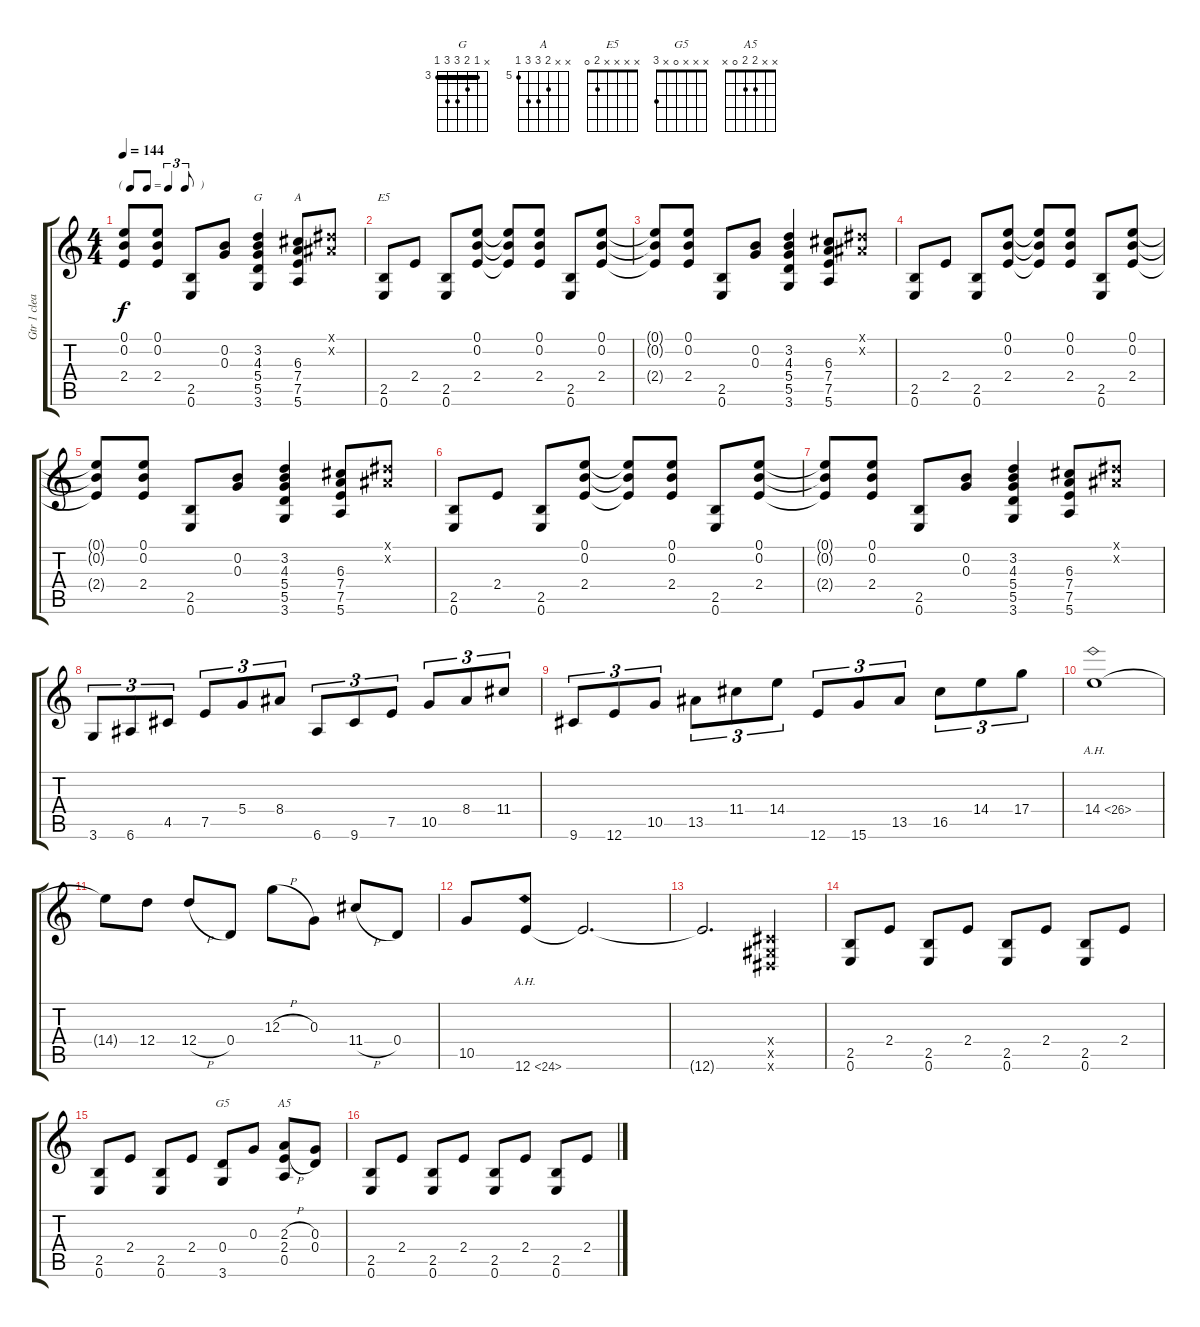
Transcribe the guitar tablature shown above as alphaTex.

\track ("Gtr 1 clean" "Gtr 1 clea") {instrument electricguitarclean}
\staff {score tabs}
\tuning (E4 B3 G3 D3 A2 E2) {hide}
\chord ("G" x 3 4 5 5 3) {firstfret 3 barre 3}
\chord ("A" x x 6 7 7 5) {firstfret 5}
\chord ("E5" x x x x 2 0)
\chord ("G5" x x x 0 x 3)
\chord ("A5" x x 2 2 0 x)
\ts (4 4)
\tf triplet8th
\tempo 144
\clef g2
\ks c
(0.1{t} 0.2{t} 2.4{t}).8{dy f} (0.1 0.2 2.4).8 (2.5 0.6).8 (0.2 0.3).8 (3.2 4.3 5.4 5.5 3.6).4{ch "G"} (6.3 7.4 7.5 5.6).8{ch "A"} (-1.1{x} -1.2{x}).8 |
(2.5 0.6).8{ch "E5"} 2.4.8 (2.5 0.6).8 (0.1 0.2 2.4).8 (0.1{t} 0.2{t} 2.4{t}).8 (0.1 0.2 2.4).8 (2.5 0.6).8 (0.1 0.2 2.4).8 |
(0.1{t} 0.2{t} 2.4{t}).8 (0.1 0.2 2.4).8 (2.5 0.6).8 (0.2 0.3).8 (3.2 4.3 5.4 5.5 3.6).4 (6.3 7.4 7.5 5.6).8 (-1.1{x} -1.2{x}).8 |
(2.5 0.6).8 2.4.8 (2.5 0.6).8 (0.1 0.2 2.4).8 (0.1{t} 0.2{t} 2.4{t}).8 (0.1 0.2 2.4).8 (2.5 0.6).8 (0.1 0.2 2.4).8 |
(0.1{t} 0.2{t} 2.4{t}).8 (0.1 0.2 2.4).8 (2.5 0.6).8 (0.2 0.3).8 (3.2 4.3 5.4 5.5 3.6).4 (6.3 7.4 7.5 5.6).8 (-1.1{x} -1.2{x}).8 |
(2.5 0.6).8 2.4.8 (2.5 0.6).8 (0.1 0.2 2.4).8 (0.1{t} 0.2{t} 2.4{t}).8 (0.1 0.2 2.4).8 (2.5 0.6).8 (0.1 0.2 2.4).8 |
(0.1{t} 0.2{t} 2.4{t}).8 (0.1 0.2 2.4).8 (2.5 0.6).8 (0.2 0.3).8 (3.2 4.3 5.4 5.5 3.6).4 (6.3 7.4 7.5 5.6).8 (-1.1{x} -1.2{x}).8 |
3.6.8{tu (3 2)} 6.6.8{tu (3 2)} 4.5.8{tu (3 2)} 7.5.8{tu (3 2)} 5.4.8{tu (3 2)} 8.4.8{tu (3 2)} 6.6.8{tu (3 2)} 9.6.8{tu (3 2)} 7.5.8{tu (3 2)} 10.5.8{tu (3 2)} 8.4.8{tu (3 2)} 11.4.8{tu (3 2)} |
9.6.8{tu (3 2)} 12.6.8{tu (3 2)} 10.5.8{tu (3 2)} 13.5.8{tu (3 2)} 11.4.8{tu (3 2)} 14.4.8{tu (3 2)} 12.6.8{tu (3 2)} 15.6.8{tu (3 2)} 13.5.8{tu (3 2)} 16.5.8{tu (3 2)} 14.4.8{tu (3 2)} 17.4.8{tu (3 2)} |
14.4{ah 12}.1 |
14.4{t}.8 12.4.8 12.4{h}.8 0.4.8 12.3{h}.8 0.3.8 11.4{h}.8 0.4.8 |
10.5.8 12.6{ah 12}.8 12.6{t}.2{d} |
12.6{t}.2{d} (-1.4{x} -1.5{x} -1.6{x}).4 |
(2.5 0.6).8 2.4.8 (2.5 0.6).8 2.4.8 (2.5 0.6).8 2.4.8 (2.5 0.6).8 2.4.8 |
(2.5 0.6).8 2.4.8 (2.5 0.6).8 2.4.8 (0.4 3.6).8{ch "G5"} 0.3.8 (2.3{h} 2.4{h} 0.5).8{ch "A5"} (0.3 0.4).8 |
(2.5 0.6).8 2.4.8 (2.5 0.6).8 2.4.8 (2.5 0.6).8 2.4.8 (2.5 0.6).8 2.4.8
